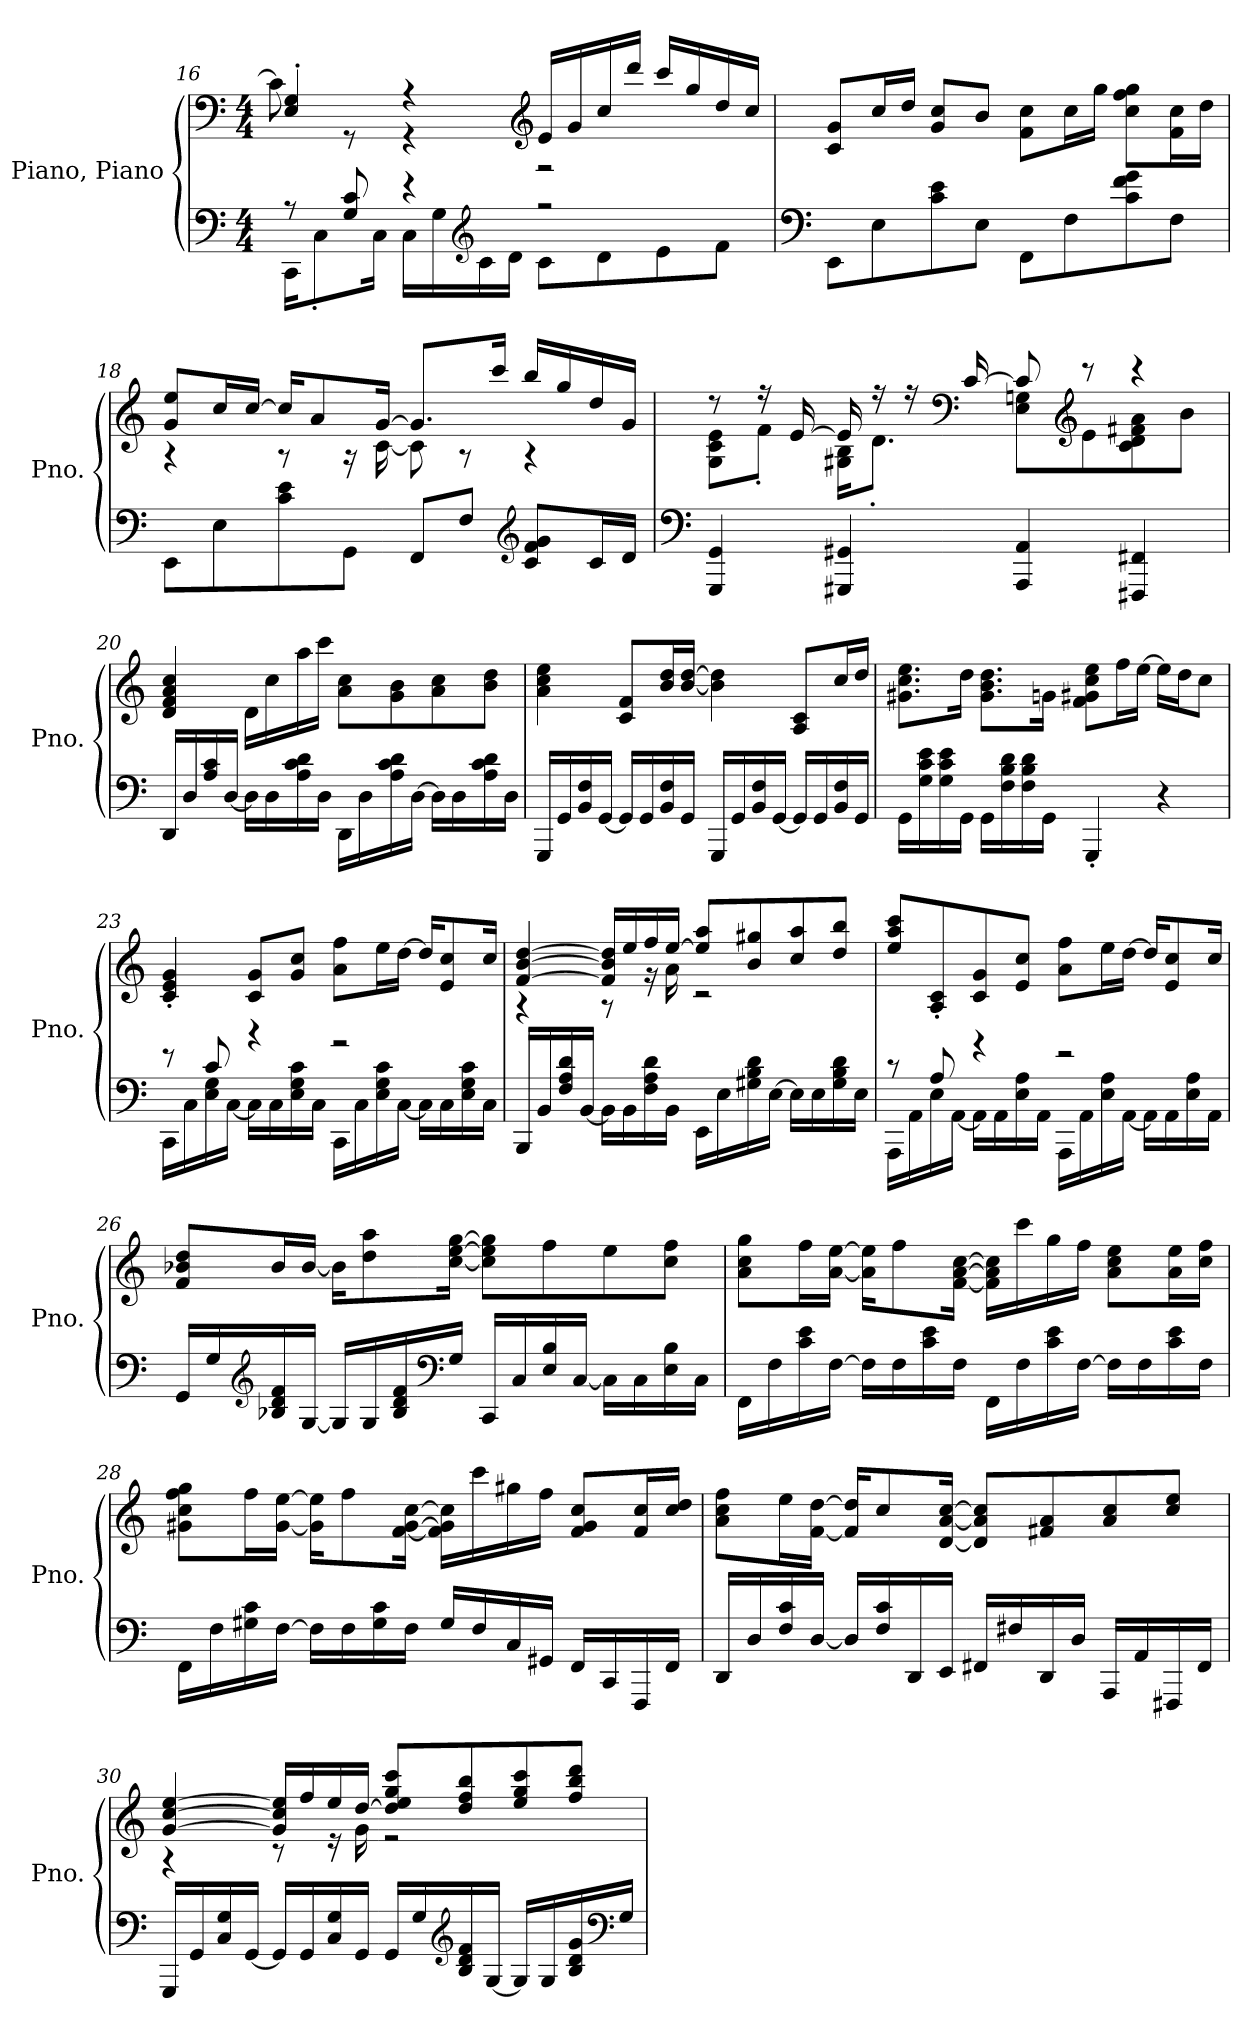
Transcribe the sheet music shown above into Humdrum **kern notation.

**kern	**kern
*part1	*part1
*staff2	*staff1
*I"Piano, Piano	*
*I'Pno.	*
!!LO:LB:g=z
*clefF4	*clefF4
*k[]	*k[]
*M4/4	*M4/4
=16	=16
*^	*^
8r	16CC\KL	4E/' 4G/'	8c\]
.	8C'\	.	.
8G/ 8c/	.	.	8r
.	16C\Jk	.	.
4r	16C\LL	4r	4r
.	16G\	.	.
*clefG2	*	*	*
.	16c\	.	.
.	16d\JJ	.	.
*	*	*clefG2	*
2r	8c\L	16e/LL	2r
.	.	16g/	.
.	8d\	16cc/	.
.	.	16ddd/JJ	.
.	8e\	16ccc/LL	.
.	.	16gg/	.
.	8f\J	16dd/	.
.	.	16cc/JJ	.
*v	*v	*	*
*	*v	*v
=17	=17
*clefF4	*
8EE\L	8c/ 8g/L
8E\	16cc/L
.	16dd/JJ
8c\ 8e\	8g/ 8cc/L
8E\J	8b/J
8FF\L	8f\ 8cc\L
8F\	16cc\L
.	16gg\JJ
8c\ 8f\ 8g\	8cc\ 8ff\ 8gg\L
8F\J	16f\ 16cc\L
.	16dd\JJ
=18	=18
*	*^
8EE\L	8g/ 8ee/L	4r
8E\	16cc/L	.
.	[16cc/JJ	.
8c\ 8e\	16cc/KL]	8r
.	8a/	.
8GG\J	.	16r
.	[16g/Jk	[16c\
8FF/L	8.g/L]	8c\]
8F/J	.	8r
.	16ccc/Jk	.
*clefG2	*	*
8c/ 8f/ 8g/L	16bb/LL	4r
.	16gg/	.
16c/L	16dd/	.
16d/JJ	16g/JJ	.
!!LO:LB:g=z	!!
=19	=19	=19
*clefF4	*	*
4GGG/ 4GG/	8r	8G\ 8c\ 8e\L
.	16r	8f'\J
.	[16e/	.
4GGG#X/ 4GG#X/	16e/]	16G#X\ 16B\KL
.	16r	8.d'\J
.	16r	.
*	*clefF4	*
.	[16c/	.
4AAA/ 4AA/	8c/]	8E\ 8Gn\L
*	*clefG2	*
.	8r	8e\
4FFF#X/ 4FF#X/	4r	8c\ 8d\ 8f#X\ 8a\
.	.	8b\J
*	*v	*v
=20	=20
16DD/LL	4d/ 4f/ 4a/ 4cc/
16D/	.
16A/ 16c/	.
[16D/JJ	.
16D\LL]	16d\LL
16D\	16cc\
16A\ 16c\ 16d\	16aa\
16D\JJ	16ccc\JJ
16DD\LL	8a\ 8cc\L
16D\	.
16A\ 16c\ 16d\	8g\ 8b\
[16D\JJ	.
16D\LL]	8a\ 8cc\
16D\	.
16A\ 16c\ 16d\	8b\ 8dd\J
16D\JJ	.
!!LO:LB:g=z
=21	=21
16GGG/LL	4a\ 4cc\ 4ee\
16GG/	.
16BB/ 16F/	.
[16GG/JJ	.
16GG/LL]	8c/ 8f/L
16GG/	.
16BB/ 16F/	16b/ 16dd/L
16GG/JJ	[16b/ [16dd/JJ
16GGG/LL	4b\] 4dd\]
16GG/	.
16BB/ 16F/	.
[16GG/JJ	.
16GG/LL]	8A/ 8c/L
16GG/	.
16BB/ 16F/	16cc/L
16GG/JJ	16dd/JJ
=22	=22
16GG\LL	8.g#X\ 8.cc\ 8.ee\L
16G\ 16c\ 16e\	.
16G\ 16c\ 16e\	.
16GG\JJ	16dd\Jk
16GG\LL	8.g#\ 8.b\ 8.dd\L
16F\ 16B\ 16d\	.
16F\ 16B\ 16d\	.
16GG\JJ	16gn\Jk
4GGG'/	8f\ 8g#X\ 8cc\ 8ee\L
.	16ff\L
.	[16ee\JJ
4r	16ee\LL]
.	16dd\J
.	8cc\J
=23	=23
*^	*
8r	16CC\LL	4c/' 4e/' 4g/'
.	16C\	.
8c/	16E\ 16G\	.
.	[16C\JJ	.
4r	16C\LL]	8c/ 8g/L
.	16C\	.
.	16E\ 16G\ 16c\	8g/ 8cc/J
.	16C\JJ	.
2r	16CC\LL	8a\ 8ff\L
.	16C\	.
.	16E\ 16G\ 16c\	16ee\L
.	[16C\JJ	[16dd\JJ
.	16C\LL]	16dd/KL]
.	16C\	8e/ 8cc/
.	16E\ 16G\ 16c\	.
.	16C\JJ	16cc/Jk
*v	*v	*
!!LO:LB:g=z
=24	=24
*	*^
16BBB/LL	[4f/ [4b/ [4dd/	4r
16BB/	.	.
16F/ 16A/ 16d/	.	.
[16BB/JJ	.	.
16BB\LL]	16f/] 16b/] 16dd/]LL	8r
16BB\	16ee/	.
16F\ 16A\ 16d\	16ff/	16r
16BB\JJ	[16ee/JJ	16a\
16EE\LL	8ee/] 8aa/L	2r
16E\	.	.
16G#X\ 16B\ 16d\	8b/ 8gg#X/	.
[16E\JJ	.	.
16E\LL]	8cc/ 8aa/	.
16E\	.	.
16G#\ 16B\ 16d\	8dd/ 8bb/J	.
16E\JJ	.	.
*	*v	*v
=25	=25
*^	*
8r	16AAA\LL	8ee/ 8aa/ 8ccc/L
.	16AA\	.
8A/	16E\	8A/' 8c/'
.	[16AA\JJ	.
4r	16AA\LL]	8c/ 8g/
.	16AA\	.
.	16E\ 16A\	8e/ 8cc/J
.	16AA\JJ	.
2r	16AAA\LL	8a\ 8ff\L
.	16AA\	.
.	16E\ 16A\	16ee\L
.	[16AA\JJ	[16dd\JJ
.	16AA\LL]	16dd/KL]
.	16AA\	8e/ 8cc/
.	16E\ 16A\	.
.	16AA\JJ	16cc/Jk
*v	*v	*
!!LO:PB:g=z
=26	=26
16GG/LL	8f/ 8b-X/ 8dd/L
16G/	.
*clefG2	*
16B-X/ 16d/ 16f/	16b-/L
[16G/JJ	[16b-/JJ
16G/LL]	16b-\KL]
16G/	8dd\ 8aa\
16B-/ 16d/ 16f/	.
*clefF4	*
16G/JJ	[16cc\ [16ee\ [16gg\Jk
16CC/LL	8cc\] 8ee\] 8gg\]L
16C/	.
16E/ 16B-/	8ff\
[16C/JJ	.
16C\LL]	8ee\
16C\	.
16E\ 16B-\	8cc\ 8ff\J
16C\JJ	.
=27	=27
16FF\LL	8a\ 8cc\ 8gg\L
16F\	.
16c\ 16e\	16ff\L
[16F\JJ	[16a\ [16ee\JJ
16F\LL]	16a\] 16ee\]KL
16F\	8ff\
16c\ 16e\	.
16F\JJ	[16f\ [16a\ [16cc\Jk
16FF\LL	16f\] 16a\] 16cc\]LL
16F\	16ccc\
16c\ 16e\	16gg\
[16F\JJ	16ff\JJ
16F\LL]	8a\ 8cc\ 8ee\L
16F\	.
16c\ 16e\	16a\ 16ee\L
16F\JJ	16cc\ 16ff\JJ
!!LO:LB:g=z
=28	=28
16FF\LL	8g#X\ 8cc\ 8ff\ 8gg\L
16F\	.
16G#X\ 16c\	16ff\L
[16F\JJ	[16g#\ [16ee\JJ
16F\LL]	16g#\] 16ee\]KL
16F\	8ff\
16G#\ 16c\	.
16F\JJ	[16f\ [16g#\ [16cc\Jk
16G#/LL	16f\] 16g#\] 16cc\]LL
16F/	16ccc\
16C/	16gg#X\
16GG#X/JJ	16ff\JJ
16FF/LL	8f/ 8g#/ 8cc/L
16CC/	.
16FFF/	16f/ 16cc/L
16FF/JJ	16cc/ 16dd/JJ
=29	=29
16DD/LL	8a\ 8cc\ 8ff\L
16D/	.
16F/ 16c/	16ee\L
[16D/JJ	[16f\ [16dd\JJ
16D/LL]	16f/] 16dd/]KL
16F/ 16c/	8cc/
16DD/	.
16EE/JJ	[16d/ [16a/ [16cc/Jk
16FF#X/LL	8d/] 8a/] 8cc/]L
16F#X/	.
16DD/	8f#X/ 8a/
16D/JJ	.
16AAA/LL	8a/ 8cc/
16AA/	.
16FFF#X/	8cc/ 8ee/J
16FF#/JJ	.
!!LO:LB:g=z
=30	=30
*	*^
16GGG/LL	[4g/ [4cc/ [4ee/	4r
16GG/	.	.
16C/ 16G/	.	.
[16GG/JJ	.	.
16GG/LL]	16g/] 16cc/] 16ee/]LL	8r
16GG/	16ff/	.
16C/ 16G/	16ee/	16r
16GG/JJ	[16dd/JJ	16g\
16GG/LL	8dd/] 8ee/ 8gg/ 8ccc/L	2r
16G/	.	.
*clefG2	*	*
16B/ 16d/ 16f/	8dd/ 8ff/ 8bb/	.
[16G/JJ	.	.
16G/LL]	8ee/ 8gg/ 8ccc/	.
16G/	.	.
16B/ 16d/ 16g/	8ff/ 8bb/ 8ddd/J	.
*clefF4	*	*
16G/JJ	.	.
*	*v	*v
=	=
*-	*-
